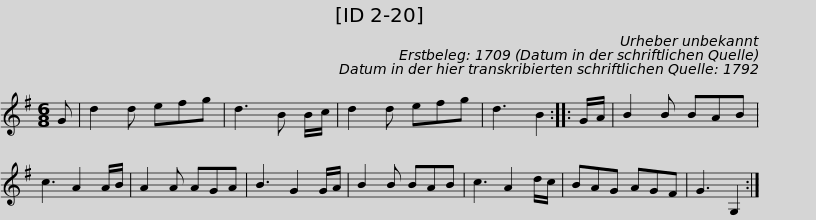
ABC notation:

X:1
L:1/8
M:6/8
I:linebreak $
K:G
V:1 treble
V:1
 G | d2 d efg | d3 B B/c/ | d2 d efg | d3 B2 :: %5
 G/A/ | B2 B BAB | c3 A2 A/B/ | A2 A AGA | B3 G2 G/A/ |$ %10
 B2 B BAB | c3 A2 d/c/ | BAG AGF | G3 G,2 :| %14
